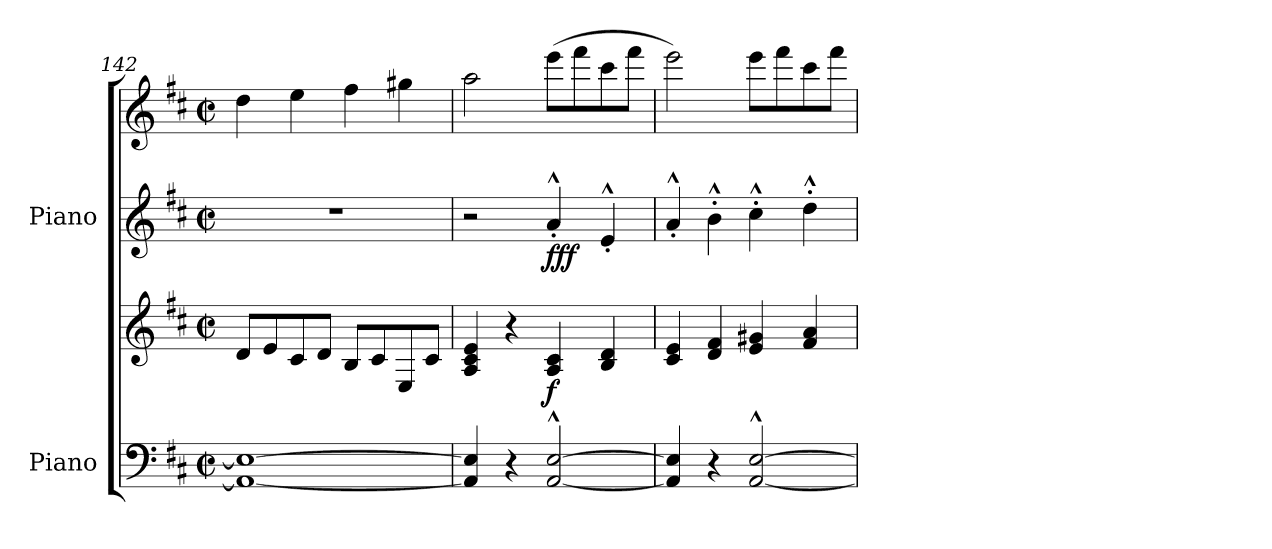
**kern	**kern	**dynam	**kern	**kern	**dynam
*part2	*part2	*part2	*part1	*part1	*part1
*staff4	*staff3	*staff3/4	*staff2	*staff1	*staff1/2
*I"Piano	*	*	*I"Piano	*	*
*I'Pno.	*	*	*I'Pno.	*	*
*clefF4	*clefG2	*	*clefG2	*clefG2	*
*k[f#c#]	*k[f#c#]	*	*k[f#c#]	*k[f#c#]	*
*M2/2	*M2/2	*	*M2/2	*M2/2	*
*met(c|)	*met(c|)	*	*met(c|)	*met(c|)	*
=142	=142	=142	=142	=142	=142
1AA_ 1E_	8d/L	.	1r	4dd\	.
.	8e/	.	.	.	.
.	8c#/	.	.	4ee\	.
.	8d/J	.	.	.	.
.	8B/L	.	.	4ff#\	.
.	8c#/	.	.	.	.
.	8E/	.	.	4gg#X\	.
.	8c#/J	.	.	.	.
=143	=143	=143	=143	=143	=143
4AA/] 4E/]	4A/ 4c#/ 4e/	.	2r	2aa\	.
4r	4r	.	.	.	.
!	!	!LO:DY:b	!	!	!LO:DY:b=2
!	!	!	!	!	!LO:DY:n=1:b
[2AA/^^ [2E/^^	4A/ 4c#/	f	4a'^^/	(>8eee\L	ff f
.	.	.	.	8fff#\	.
.	4B/ 4d/	.	4e'^^/	8ccc#\	.
.	.	.	.	8fff#\J	.
=144	=144	=144	=144	=144	=144
4AA/] 4E/]	4c#/ 4e/	.	4a'^^/	2eee\)	.
4r	4d/ 4f#/	.	4b'^^\	.	.
[2AA/^^ [2E/^^	4e/ 4g#X/	.	4cc#'^^\	8eee\L	.
.	.	.	.	8fff#\	.
.	4f#/ 4a/	.	4dd'^^\	8ccc#\	.
.	.	.	.	8fff#\J	.
=	=	=	=	=	=
*-	*-	*-	*-	*-	*-
